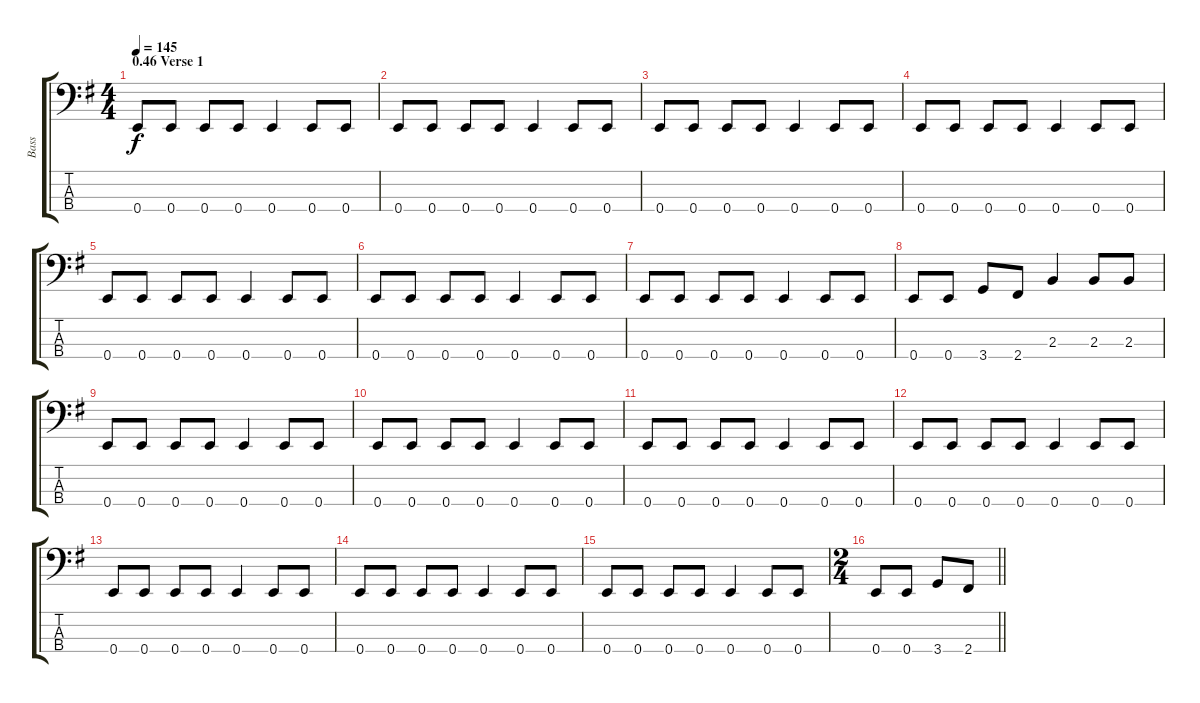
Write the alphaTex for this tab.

\track ("Bass" "Bass") {instrument electricbassfinger}
\staff {score tabs}
\tuning (G2 D2 A1 E1) {hide}
\ts (4 4)
\section ("" "0.46 Verse 1")
\tempo 145
\clef f4
\ks eminor
0.4.8{dy f} 0.4.8 0.4.8 0.4.8 0.4.4 0.4.8 0.4.8 |
0.4.8 0.4.8 0.4.8 0.4.8 0.4.4 0.4.8 0.4.8 |
0.4.8 0.4.8 0.4.8 0.4.8 0.4.4 0.4.8 0.4.8 |
0.4.8 0.4.8 0.4.8 0.4.8 0.4.4 0.4.8 0.4.8 |
0.4.8 0.4.8 0.4.8 0.4.8 0.4.4 0.4.8 0.4.8 |
0.4.8 0.4.8 0.4.8 0.4.8 0.4.4 0.4.8 0.4.8 |
0.4.8 0.4.8 0.4.8 0.4.8 0.4.4 0.4.8 0.4.8 |
0.4.8 0.4.8 3.4.8 2.4.8 2.3.4 2.3.8 2.3.8 |
0.4.8 0.4.8 0.4.8 0.4.8 0.4.4 0.4.8 0.4.8 |
0.4.8 0.4.8 0.4.8 0.4.8 0.4.4 0.4.8 0.4.8 |
0.4.8 0.4.8 0.4.8 0.4.8 0.4.4 0.4.8 0.4.8 |
0.4.8 0.4.8 0.4.8 0.4.8 0.4.4 0.4.8 0.4.8 |
0.4.8 0.4.8 0.4.8 0.4.8 0.4.4 0.4.8 0.4.8 |
0.4.8 0.4.8 0.4.8 0.4.8 0.4.4 0.4.8 0.4.8 |
0.4.8 0.4.8 0.4.8 0.4.8 0.4.4 0.4.8 0.4.8 |
\ts (2 4)
\barLineRight lightlight
0.4.8 0.4.8 3.4.8 2.4.8
